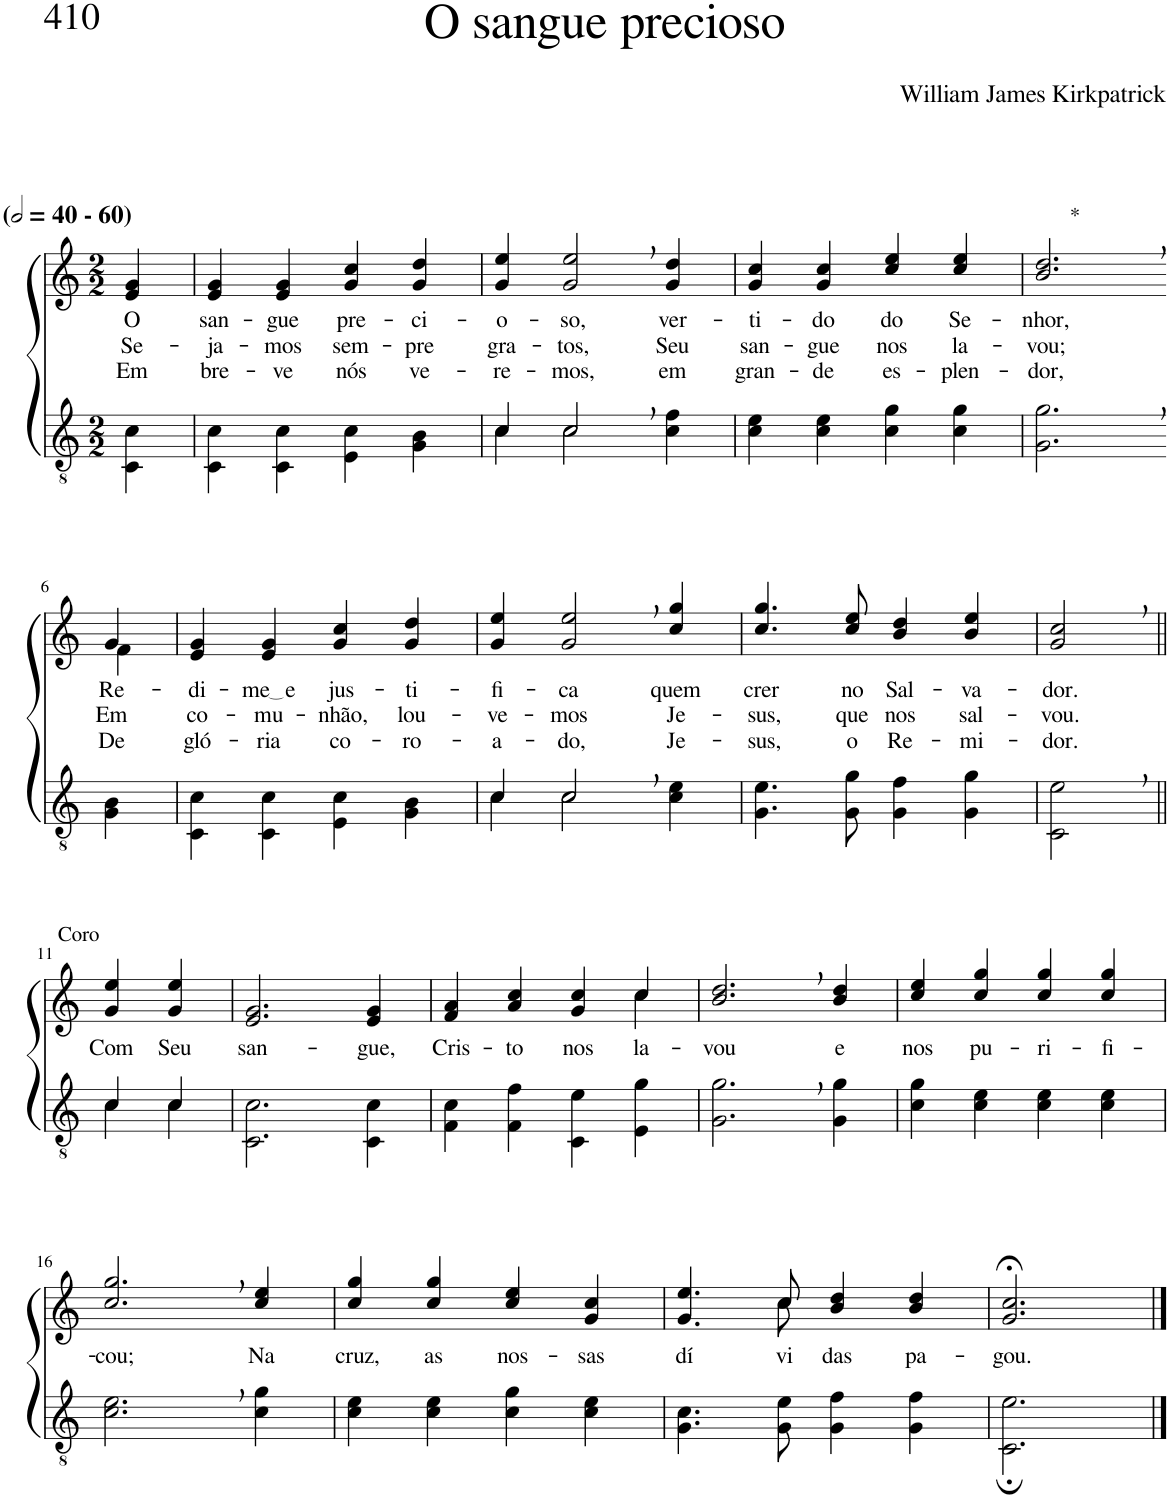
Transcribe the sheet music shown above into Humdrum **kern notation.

**kern	**kern	**text	**text	**text
*part2	*part1	*part1	*part1	*part1
*staff2	*staff1	*staff1	*staff1	*staff1
*I"Parte III e IV	*I"Parte I e II	*	*	*
*clefGv2	*clefG2	*	*	*
*Trd3c5	*Trd3c5	*	*	*
*k[]	*k[]	*	*	*
*M2/2	*M2/2	*	*	*
*MM80	*MM80	*	*	*
=1	=1	=1	=1	=1
!	!LO:TX:a:B:t=(	!	!	!
!	!LO:TX:a:B:t=- 60)	!	!	!
!	!	!LO:LY:b	!LO:LY:b	!LO:LY:b
4C\ 4c\	4e/ 4g/	O	Se-	Em
=2	=2	=2	=2	=2
!	!	!LO:LY:b	!LO:LY:b	!LO:LY:b
4C\ 4c\	4e/ 4g/	san-	-ja-	bre-
!	!	!LO:LY:b	!LO:LY:b	!LO:LY:b
4C\ 4c\	4e/ 4g/	-gue	-mos	-ve
!	!	!LO:LY:b	!LO:LY:b	!LO:LY:b
4E\ 4c\	4g/ 4cc/	pre-	sem-	nós
!	!	!LO:LY:b	!LO:LY:b	!LO:LY:b
4G\ 4B\	4g/ 4dd/	-ci-	-pre	ve-
=3	=3	=3	=3	=3
*^	*	*	*	*
!	!	!	!LO:LY:b	!LO:LY:b	!LO:LY:b
4c\	4c/	4g/ 4ee/	-o-	gra-	-re-
!	!	!	!LO:LY:b	!LO:LY:b	!LO:LY:b
2c,\	2c/	2g/, 2ee/,	-so,	-tos,	-mos,
!	!	!	!LO:LY:b	!LO:LY:b	!LO:LY:b
4c\ 4f\	4ryy	4g/ 4dd/	ver-	Seu	em
=4	=4	=4	=4	=4	=4
!	!	!	!LO:LY:b	!LO:LY:b	!LO:LY:b
*v	*v	*	*	*	*
4c\ 4e\	4g/ 4cc/	-ti-	san-	gran-
!	!	!LO:LY:b	!LO:LY:b	!LO:LY:b
4c\ 4e\	4g/ 4cc/	-do	-gue	-de
!	!	!LO:LY:b	!LO:LY:b	!LO:LY:b
4c\ 4g\	4cc/ 4ee/	do	nos	es-
!	!	!LO:LY:b	!LO:LY:b	!LO:LY:b
4c\ 4g\	4cc/ 4ee/	Se-	la-	-plen-
=5	=5	=5	=5	=5
!	!LO:TX:a:t=*	!	!	!
!	!	!LO:LY:b	!LO:LY:b	!LO:LY:b
2.G\, 2.g\,	2.b/, 2.dd/,	-nhor,	-vou;	-dor,
!!LO:LB:g=z
=6-	=6-	=6-	=6-	=6-
*	*^	*	*	*
!	!	!	!LO:LY:b	!LO:LY:b	!LO:LY:b
4G\ 4B\	4g/	4f\	Re-	Em	De
=7	=7	=7	=7	=7	=7
!	!	!	!LO:LY:b	!LO:LY:b	!LO:LY:b
*	*v	*v	*	*	*
4C\ 4c\	4e/ 4g/	-di-	co-	gló-
!	!	!LO:LY:b	!LO:LY:b	!LO:LY:b
4C\ 4c\	4e/ 4g/	me e	-mu-	-ria
!	!	!LO:LY:b	!LO:LY:b	!LO:LY:b
4E\ 4c\	4g/ 4cc/	jus-	-nhão,	co-
!	!	!LO:LY:b	!LO:LY:b	!LO:LY:b
4G\ 4B\	4g/ 4dd/	-ti-	lou-	-ro-
=8	=8	=8	=8	=8
*^	*	*	*	*
!	!	!	!LO:LY:b	!LO:LY:b	!LO:LY:b
4c\	4c/	4g/ 4ee/	-fi-	-ve-	-a-
!	!	!	!LO:LY:b	!LO:LY:b	!LO:LY:b
2c,\	2c/	2g/, 2ee/,	-ca	-mos	-do,
!	!	!	!LO:LY:b	!LO:LY:b	!LO:LY:b
4c\ 4e\	4ryy	4cc/ 4gg/	quem	Je-	Je-
=9	=9	=9	=9	=9	=9
!	!	!	!LO:LY:b	!LO:LY:b	!LO:LY:b
*v	*v	*	*	*	*
4.G\ 4.e\	4.cc/ 4.gg/	crer	-sus,	-sus,
!	!	!LO:LY:b	!LO:LY:b	!LO:LY:b
8G\ 8g\	8cc/ 8ee/	no	que	o
!	!	!LO:LY:b	!LO:LY:b	!LO:LY:b
4G\ 4f\	4b/ 4dd/	Sal-	nos	Re-
!	!	!LO:LY:b	!LO:LY:b	!LO:LY:b
4G\ 4g\	4b/ 4ee/	-va-	sal-	-mi-
=10	=10	=10	=10	=10
!	!	!LO:LY:b	!LO:LY:b	!LO:LY:b
2C\, 2e\,	2g/, 2cc/,	-dor.	-vou.	-dor.
!!LO:LB:g=z
=11||	=11||	=11||	=11||	=11||
*^	*	*	*	*
!	!	!LO:TX:a:t=Coro	!	!	!
!	!	!	!LO:LY:b	!	!
4c/	4c\	4g/ 4ee/	Com	.	.
!	!	!	!LO:LY:b	!	!
4c/	4c\	4g/ 4ee/	Seu	.	.
=12	=12	=12	=12	=12	=12
!	!	!	!LO:LY:b	!	!
*v	*v	*	*	*	*
2.C\ 2.c\	2.e/ 2.g/	san-	.	.
!	!	!LO:LY:b	!	!
4C\ 4c\	4e/ 4g/	-gue,	.	.
=13	=13	=13	=13	=13
*	*^	*	*	*
!	!	!	!LO:LY:b	!	!
4F\ 4c\	2.ryy	4f/ 4a/	Cris-	.	.
!	!	!	!LO:LY:b	!	!
4F\ 4f\	.	4a/ 4cc/	-to	.	.
!	!	!	!LO:LY:b	!	!
4C\ 4e\	.	4g/ 4cc/	nos	.	.
!	!	!	!LO:LY:b	!	!
4E\ 4g\	4cc\	4cc/	la-	.	.
=14	=14	=14	=14	=14	=14
!	!	!	!LO:LY:b	!	!
*	*v	*v	*	*	*
2.G\, 2.g\,	2.b/, 2.dd/,	-vou	.	.
!	!	!LO:LY:b	!	!
4G\ 4g\	4b/ 4dd/	e	.	.
=15	=15	=15	=15	=15
!	!	!LO:LY:b	!	!
4c\ 4g\	4cc/ 4ee/	nos	.	.
!	!	!LO:LY:b	!	!
4c\ 4e\	4cc/ 4gg/	pu-	.	.
!	!	!LO:LY:b	!	!
4c\ 4e\	4cc/ 4gg/	-ri-	.	.
!	!	!LO:LY:b	!	!
4c\ 4e\	4cc/ 4gg/	-fi-	.	.
!!LO:LB:g=z
=16	=16	=16	=16	=16
!	!	!LO:LY:b	!	!
2.c\, 2.e\,	2.cc/, 2.gg/,	-cou;	.	.
!	!	!LO:LY:b	!	!
4c\ 4g\	4cc/ 4ee/	Na	.	.
=17	=17	=17	=17	=17
!	!	!LO:LY:b	!	!
4c\ 4e\	4cc/ 4gg/	cruz,	.	.
!	!	!LO:LY:b	!	!
4c\ 4e\	4cc/ 4gg/	as	.	.
!	!	!LO:LY:b	!	!
4c\ 4g\	4cc/ 4ee/	nos-	.	.
!	!	!LO:LY:b	!	!
4c\ 4e\	4g/ 4cc/	-sas	.	.
=18	=18	=18	=18	=18
*	*^	*	*	*
!	!	!	!LO:LY:b	!	!
4.G\ 4.c\	4.ryy	4.g/ 4.ee/	dí-	.	.
!	!	!	!LO:LY:b	!	!
8G\ 8e\	8cc\	8cc/	-vi-	.	.
!	!	!	!LO:LY:b	!	!
4G\ 4f\	2ryy	4b/ 4dd/	-das	.	.
!	!	!	!LO:LY:b	!	!
4G\ 4f\	.	4b/ 4dd/	pa-	.	.
=19	=19	=19	=19	=19	=19
!	!	!	!LO:LY:b	!	!
*	*v	*v	*	*	*
2.C\; 2.e\;	2.g/;< 2.cc/;<	-gou.	.	.
==	==	==	==	==
*-	*-	*-	*-	*-
